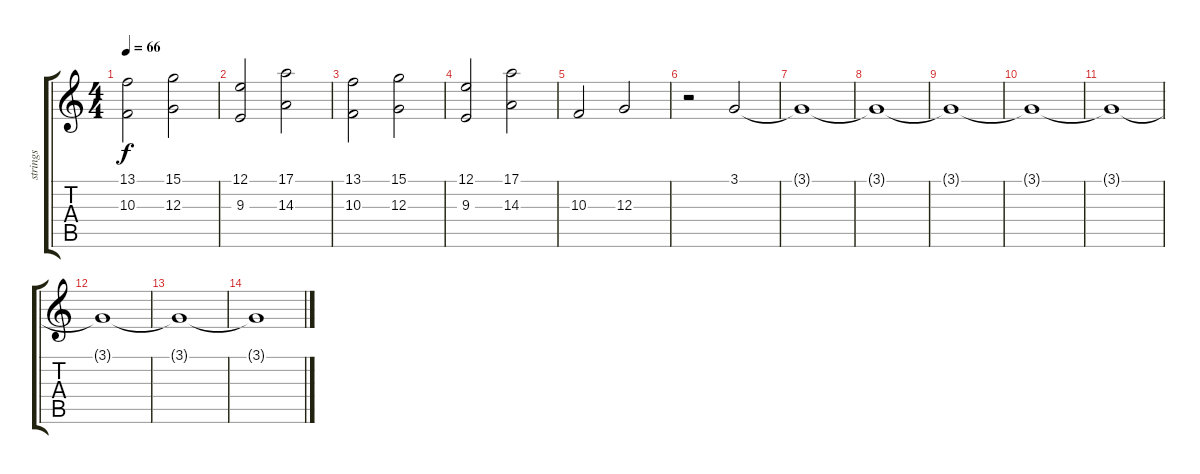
\track ("strings" "strings") {instrument synthstrings2}
\staff {score tabs}
\tuning (E4 B3 G3 D3 A2 E2) {hide}
\ts (4 4)
\tempo 66
\clef g2
\ks c
(13.1 10.3).2{dy f} (15.1 12.3).2 |
(12.1 9.3).2 (17.1 14.3).2 |
(13.1 10.3).2 (15.1 12.3).2 |
(12.1 9.3).2 (17.1 14.3).2 |
10.3.2 12.3.2 |
r.2 3.1.2 |
3.1{t}.1 |
3.1{t}.1 |
3.1{t}.1 |
3.1{t}.1 |
3.1{t}.1 |
3.1{t}.1 |
3.1{t}.1 |
3.1{t}.1
